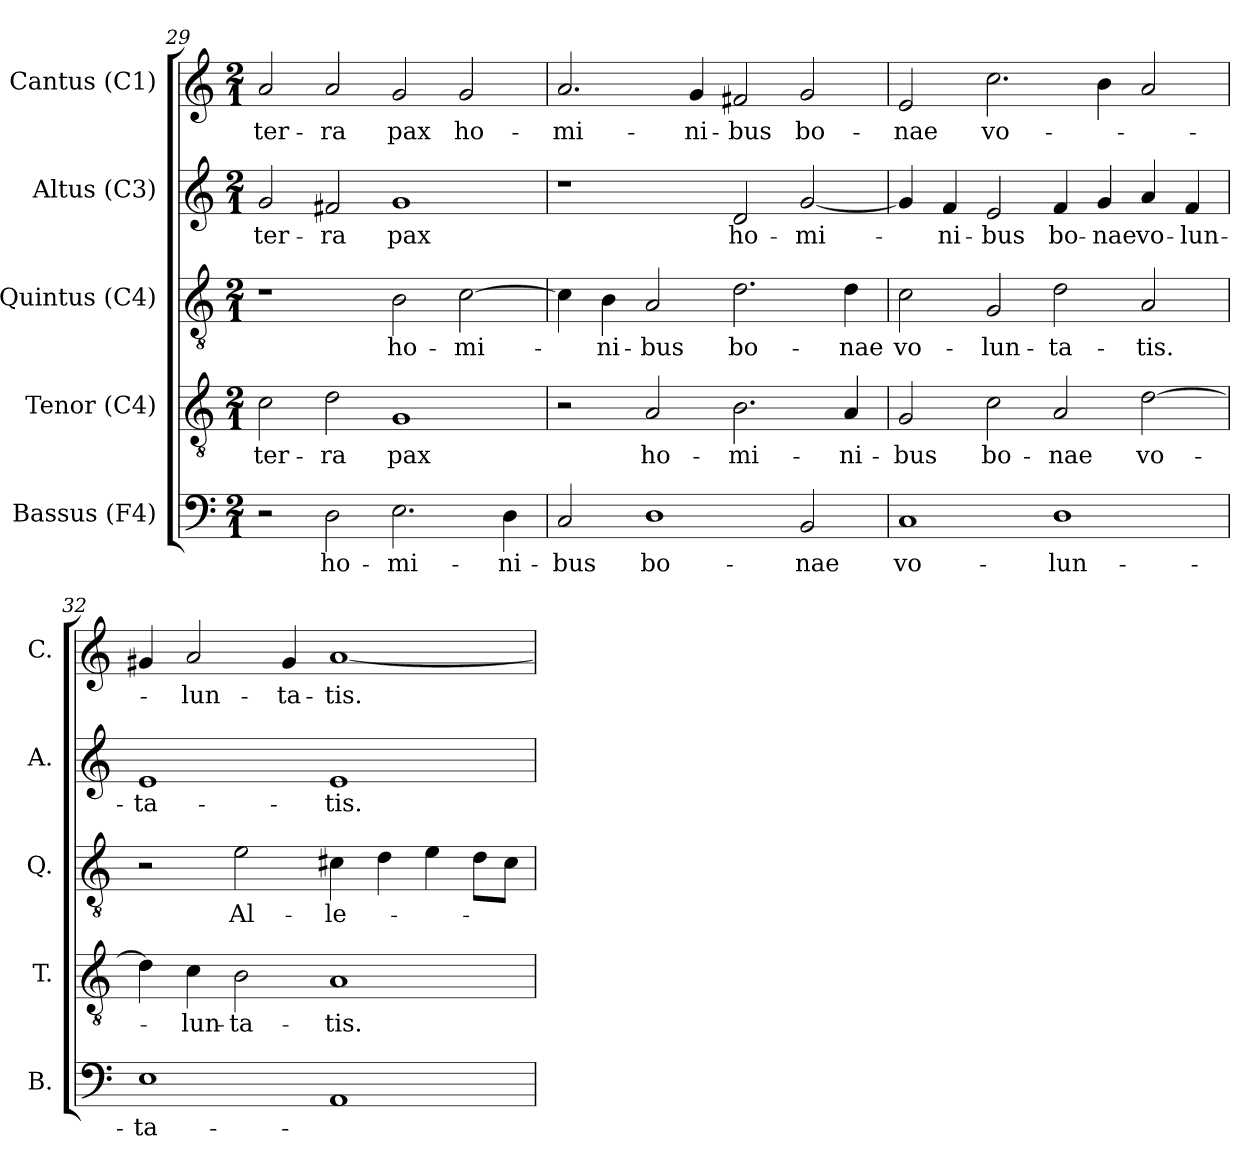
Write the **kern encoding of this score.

**kern	**text	**kern	**text	**kern	**text	**kern	**text	**kern	**text
*part5	*part5	*part4	*part4	*part3	*part3	*part2	*part2	*part1	*part1
*staff5	*staff5	*staff4	*staff4	*staff3	*staff3	*staff2	*staff2	*staff1	*staff1
*I"Bassus (F4)	*	*I"Tenor (C4)	*	*I"Quintus (C4)	*	*I"Altus (C3)	*	*I"Cantus (C1)	*
*I'B.	*	*I'T.	*	*I'Q.	*	*I'A.	*	*I'C.	*
!!LO:PB:g=z
*clefF4	*	*clefGv2	*	*clefGv2	*	*clefG2	*	*clefG2	*
*	*	*ITrd7c12	*	*ITrd7c12	*	*ITrd7c12	*	*	*
*k[]	*	*k[]	*	*k[]	*	*k[]	*	*k[]	*
*C:	*	*C:	*	*C:	*	*C:	*	*C:	*
*M2/1	*	*M2/1	*	*M2/1	*	*M2/1	*	*M2/1	*
=29	=29	=29	=29	=29	=29	=29	=29	=29	=29
!	!	!	!LO:LY:b:color=#000000	!	!	!	!	!	!
!	!	!	!	!	!	!	!LO:LY:b:color=#000000	!	!
!	!	!	!	!	!	!	!	!	!LO:LY:b:color=#000000
2r	.	2Ci\	ter-	1r	.	2Gi/	ter-	2ai/	ter-
!	!LO:LY:b:color=#000000	!	!	!	!	!	!	!	!
!	!	!	!LO:LY:b:color=#000000	!	!	!	!	!	!
!	!	!	!	!	!	!	!LO:LY:b:color=#000000	!	!
!	!	!	!	!	!	!	!	!	!LO:LY:b:color=#000000
2Di\	ho-	2Di\	-ra	.	.	2F#Xi/	-ra	2ai/	-ra
!	!LO:LY:b:color=#000000	!	!	!	!	!	!	!	!
!	!	!	!LO:LY:b:color=#000000	!	!	!	!	!	!
!	!	!	!	!	!LO:LY:b:color=#000000	!	!	!	!
!	!	!	!	!	!	!	!LO:LY:b:color=#000000	!	!
!	!	!	!	!	!	!	!	!	!LO:LY:b:color=#000000
2.Ei\	-mi-	1GGi	pax	2BBi\	ho-	1Gi	pax	2gi/	pax
!	!	!	!	!	!LO:LY:b:color=#000000	!	!	!	!
!	!	!	!	!	!	!	!	!	!LO:LY:b:color=#000000
.	.	.	.	[2Ci\	-mi-	.	.	2gi/	ho-
!	!LO:LY:b:color=#000000	!	!	!	!	!	!	!	!
4Di\	-ni-	.	.	.	.	.	.	.	.
=30	=30	=30	=30	=30	=30	=30	=30	=30	=30
!	!LO:LY:b:color=#000000	!	!	!	!	!	!	!	!
!	!	!	!	!	!	!	!	!	!LO:LY:b:color=#000000
2Ci/	-bus	2r	.	4Ci\]	.	1r	.	2.ai/	-mi-
!	!	!	!	!	!LO:LY:b:color=#000000	!	!	!	!
.	.	.	.	4BBi\	-ni-	.	.	.	.
!	!LO:LY:b:color=#000000	!	!	!	!	!	!	!	!
!	!	!	!LO:LY:b:color=#000000	!	!	!	!	!	!
!	!	!	!	!	!LO:LY:b:color=#000000	!	!	!	!
1Di	bo-	2AAi/	ho-	2AAi/	-bus	.	.	.	.
!	!	!	!	!	!	!	!	!	!LO:LY:b:color=#000000
.	.	.	.	.	.	.	.	4gi/	-ni-
!	!	!	!LO:LY:b:color=#000000	!	!	!	!	!	!
!	!	!	!	!	!LO:LY:b:color=#000000	!	!	!	!
!	!	!	!	!	!	!	!LO:LY:b:color=#000000	!	!
!	!	!	!	!	!	!	!	!	!LO:LY:b:color=#000000
.	.	2.BBi\	-mi-	2.Di\	bo-	2Di/	ho-	2f#Xi/	-bus
!	!LO:LY:b:color=#000000	!	!	!	!	!	!	!	!
!	!	!	!	!	!	!	!LO:LY:b:color=#000000	!	!
!	!	!	!	!	!	!	!	!	!LO:LY:b:color=#000000
2BBi/	-nae	.	.	.	.	[2Gi/	-mi-	2gi/	bo-
!	!	!	!LO:LY:b:color=#000000	!	!	!	!	!	!
!	!	!	!	!	!LO:LY:b:color=#000000	!	!	!	!
.	.	4AAi/	-ni-	4Di\	-nae	.	.	.	.
=31	=31	=31	=31	=31	=31	=31	=31	=31	=31
!	!LO:LY:b:color=#000000	!	!	!	!	!	!	!	!
!	!	!	!LO:LY:b:color=#000000	!	!	!	!	!	!
!	!	!	!	!	!LO:LY:b:color=#000000	!	!	!	!
!	!	!	!	!	!	!	!	!	!LO:LY:b:color=#000000
1Ci	vo-	2GGi/	-bus	2Ci\	vo-	4Gi/]	.	2ei/	-nae
!	!	!	!	!	!	!	!LO:LY:b:color=#000000	!	!
.	.	.	.	.	.	4Fi/	-ni-	.	.
!	!	!	!LO:LY:b:color=#000000	!	!	!	!	!	!
!	!	!	!	!	!LO:LY:b:color=#000000	!	!	!	!
!	!	!	!	!	!	!	!LO:LY:b:color=#000000	!	!
!	!	!	!	!	!	!	!	!	!LO:LY:b:color=#000000
.	.	2Ci\	bo-	2GGi/	-lun-	2Ei/	-bus	2.cci\	vo-
!	!LO:LY:b:color=#000000	!	!	!	!	!	!	!	!
!	!	!	!LO:LY:b:color=#000000	!	!	!	!	!	!
!	!	!	!	!	!LO:LY:b:color=#000000	!	!	!	!
!	!	!	!	!	!	!	!LO:LY:b:color=#000000	!	!
1Di	-lun-	2AAi/	-nae	2Di\	-ta-	4Fi/	bo-	.	.
!	!	!	!	!	!	!	!LO:LY:b:color=#000000	!	!
.	.	.	.	.	.	4Gi/	-nae	4bi\	.
!	!	!	!LO:LY:b:color=#000000	!	!	!	!	!	!
!	!	!	!	!	!LO:LY:b:color=#000000	!	!	!	!
!	!	!	!	!	!	!	!LO:LY:b:color=#000000	!	!
.	.	[2Di\	vo-	2AAi/	-tis.	4Ai/	vo-	2ai/	.
!	!	!	!	!	!	!	!LO:LY:b:color=#000000	!	!
.	.	.	.	.	.	4Fi/	-lun-	.	.
=32	=32	=32	=32	=32	=32	=32	=32	=32	=32
!	!LO:LY:b:color=#000000	!	!	!	!	!	!	!	!
!	!	!	!	!	!	!	!LO:LY:b:color=#000000	!	!
1Ei	-ta-	4Di\]	.	2r	.	1Ei	-ta-	4g#Xi/	.
!	!	!	!LO:LY:b:color=#000000	!	!	!	!	!	!
!	!	!	!	!	!	!	!	!	!LO:LY:b:color=#000000
.	.	4Ci\	-lun-	.	.	.	.	2ai/	-lun-
!	!	!	!LO:LY:b:color=#000000	!	!	!	!	!	!
!	!	!	!	!	!LO:LY:b:color=#000000	!	!	!	!
.	.	2BBi\	-ta-	2Ei\	Al-	.	.	.	.
!	!	!	!	!	!	!	!	!	!LO:LY:b:color=#000000
.	.	.	.	.	.	.	.	4g#i/	-ta-
!	!	!	!LO:LY:b:color=#000000	!	!	!	!	!	!
!	!	!	!	!	!LO:LY:b:color=#000000	!	!	!	!
!	!	!	!	!	!	!	!LO:LY:b:color=#000000	!	!
!	!	!	!	!	!	!	!	!	!LO:LY:b:color=#000000
1AAi	.	1AAi	-tis.	4C#Xi\	-le-	1Ei	-tis.	[1ai	-tis.
.	.	.	.	4Di\	.	.	.	.	.
.	.	.	.	4Ei\	.	.	.	.	.
.	.	.	.	8Di\L	.	.	.	.	.
.	.	.	.	8C#i\J	.	.	.	.	.
=	=	=	=	=	=	=	=	=	=
*-	*-	*-	*-	*-	*-	*-	*-	*-	*-
